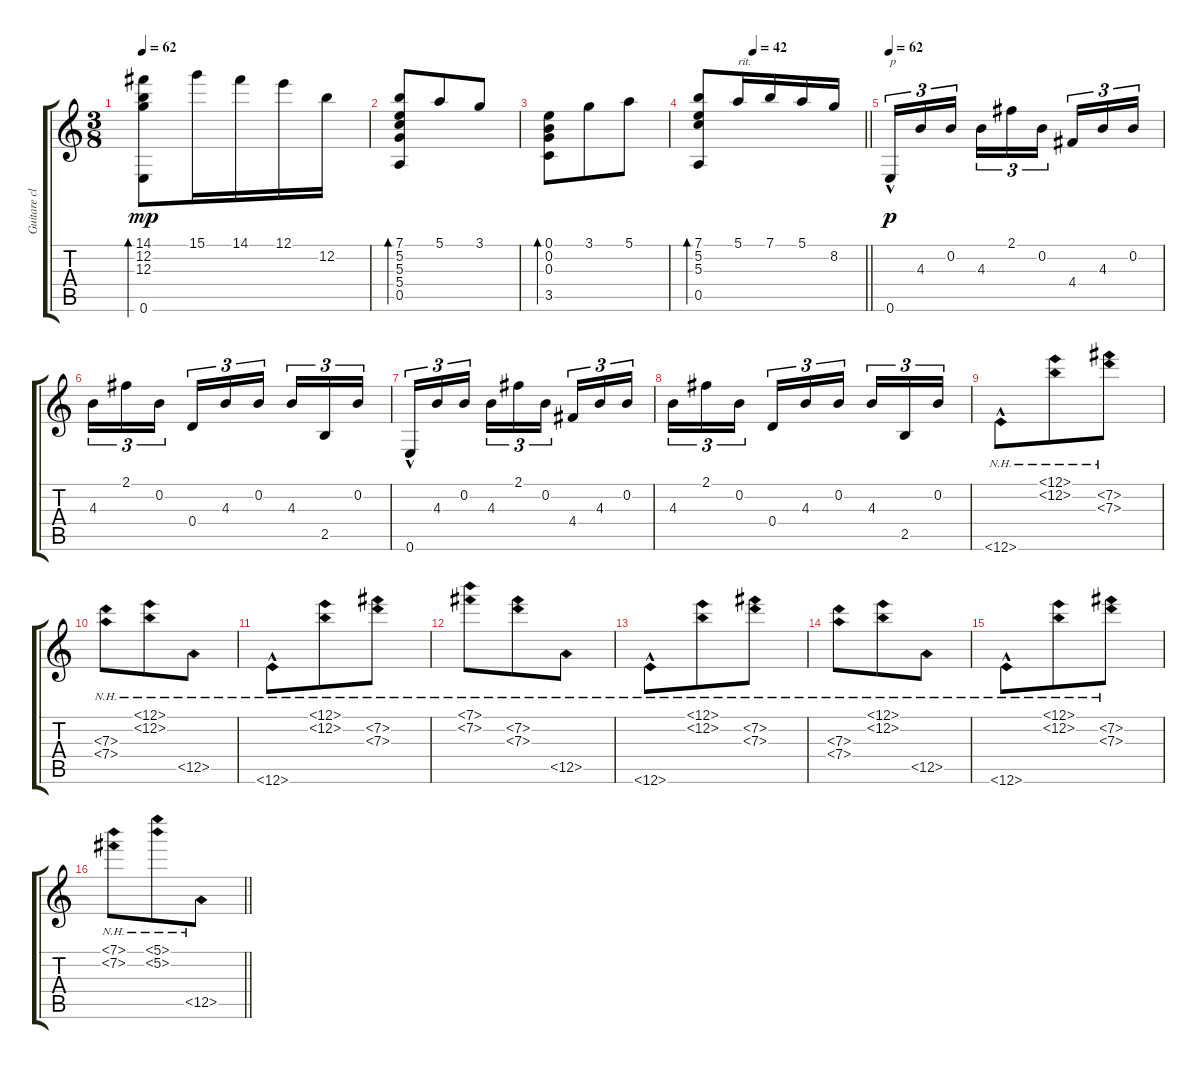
\track ("Guitare classique" "Guitare cl") {instrument acousticguitarnylon}
\staff {score tabs}
\tuning (E4 B3 G3 D3 A2 E2) {hide}
\ts (3 8)
\tempo 62
\clef g2
\ks c
(14.1 12.2 12.3 0.6).8{bd 60 dy mp} 15.1.16 14.1.16 12.1.16 12.2.16 |
(7.1 5.2 5.3 5.4 0.5).8{bd 120} 5.1.8 3.1.8 |
(0.1 0.2 0.3 3.5).8{bd 120} 3.1.8 5.1.8 |
\tempo (42 0.3333333333333333)
\barLineRight lightlight
(7.1 5.2 5.3 0.5).8{bd 120} 5.1.16{txt "rit."} 7.1.16 5.1.16 8.2.16 |
\tempo 62
0.6{hac}.16{tu (3 2) txt "p" dy p} 4.3.16{tu (3 2)} 0.2.16{tu (3 2)} 4.3.16{tu (3 2)} 2.1.16{tu (3 2)} 0.2.16{tu (3 2)} 4.4.16{tu (3 2)} 4.3.16{tu (3 2)} 0.2.16{tu (3 2)} |
4.3.16{tu (3 2)} 2.1.16{tu (3 2)} 0.2.16{tu (3 2)} 0.4.16{tu (3 2)} 4.3.16{tu (3 2)} 0.2.16{tu (3 2)} 4.3.16{tu (3 2)} 2.5.16{tu (3 2)} 0.2.16{tu (3 2)} |
0.6{hac}.16{tu (3 2)} 4.3.16{tu (3 2)} 0.2.16{tu (3 2)} 4.3.16{tu (3 2)} 2.1.16{tu (3 2)} 0.2.16{tu (3 2)} 4.4.16{tu (3 2)} 4.3.16{tu (3 2)} 0.2.16{tu (3 2)} |
4.3.16{tu (3 2)} 2.1.16{tu (3 2)} 0.2.16{tu (3 2)} 0.4.16{tu (3 2)} 4.3.16{tu (3 2)} 0.2.16{tu (3 2)} 4.3.16{tu (3 2)} 2.5.16{tu (3 2)} 0.2.16{tu (3 2)} |
12.6{nh hac}.8 (12.1{nh} 12.2{nh}).8 (7.2{nh} 7.3{nh}).8 |
(7.3{nh} 7.4{nh}).8 (12.1{nh} 12.2{nh}).8 12.5{nh}.8 |
12.6{nh hac}.8 (12.1{nh} 12.2{nh}).8 (7.2{nh} 7.3{nh}).8 |
(7.1{nh} 7.2{nh}).8 (7.2{nh} 7.3{nh}).8 12.5{nh}.8 |
12.6{nh hac}.8 (12.1{nh} 12.2{nh}).8 (7.2{nh} 7.3{nh}).8 |
(7.3{nh} 7.4{nh}).8 (12.1{nh} 12.2{nh}).8 12.5{nh}.8 |
12.6{nh hac}.8 (12.1{nh} 12.2{nh}).8 (7.2{nh} 7.3{nh}).8 |
\barLineRight lightlight
(7.1{nh} 7.2{nh}).8 (5.1{nh} 5.2{nh}).8 12.5{nh}.8
